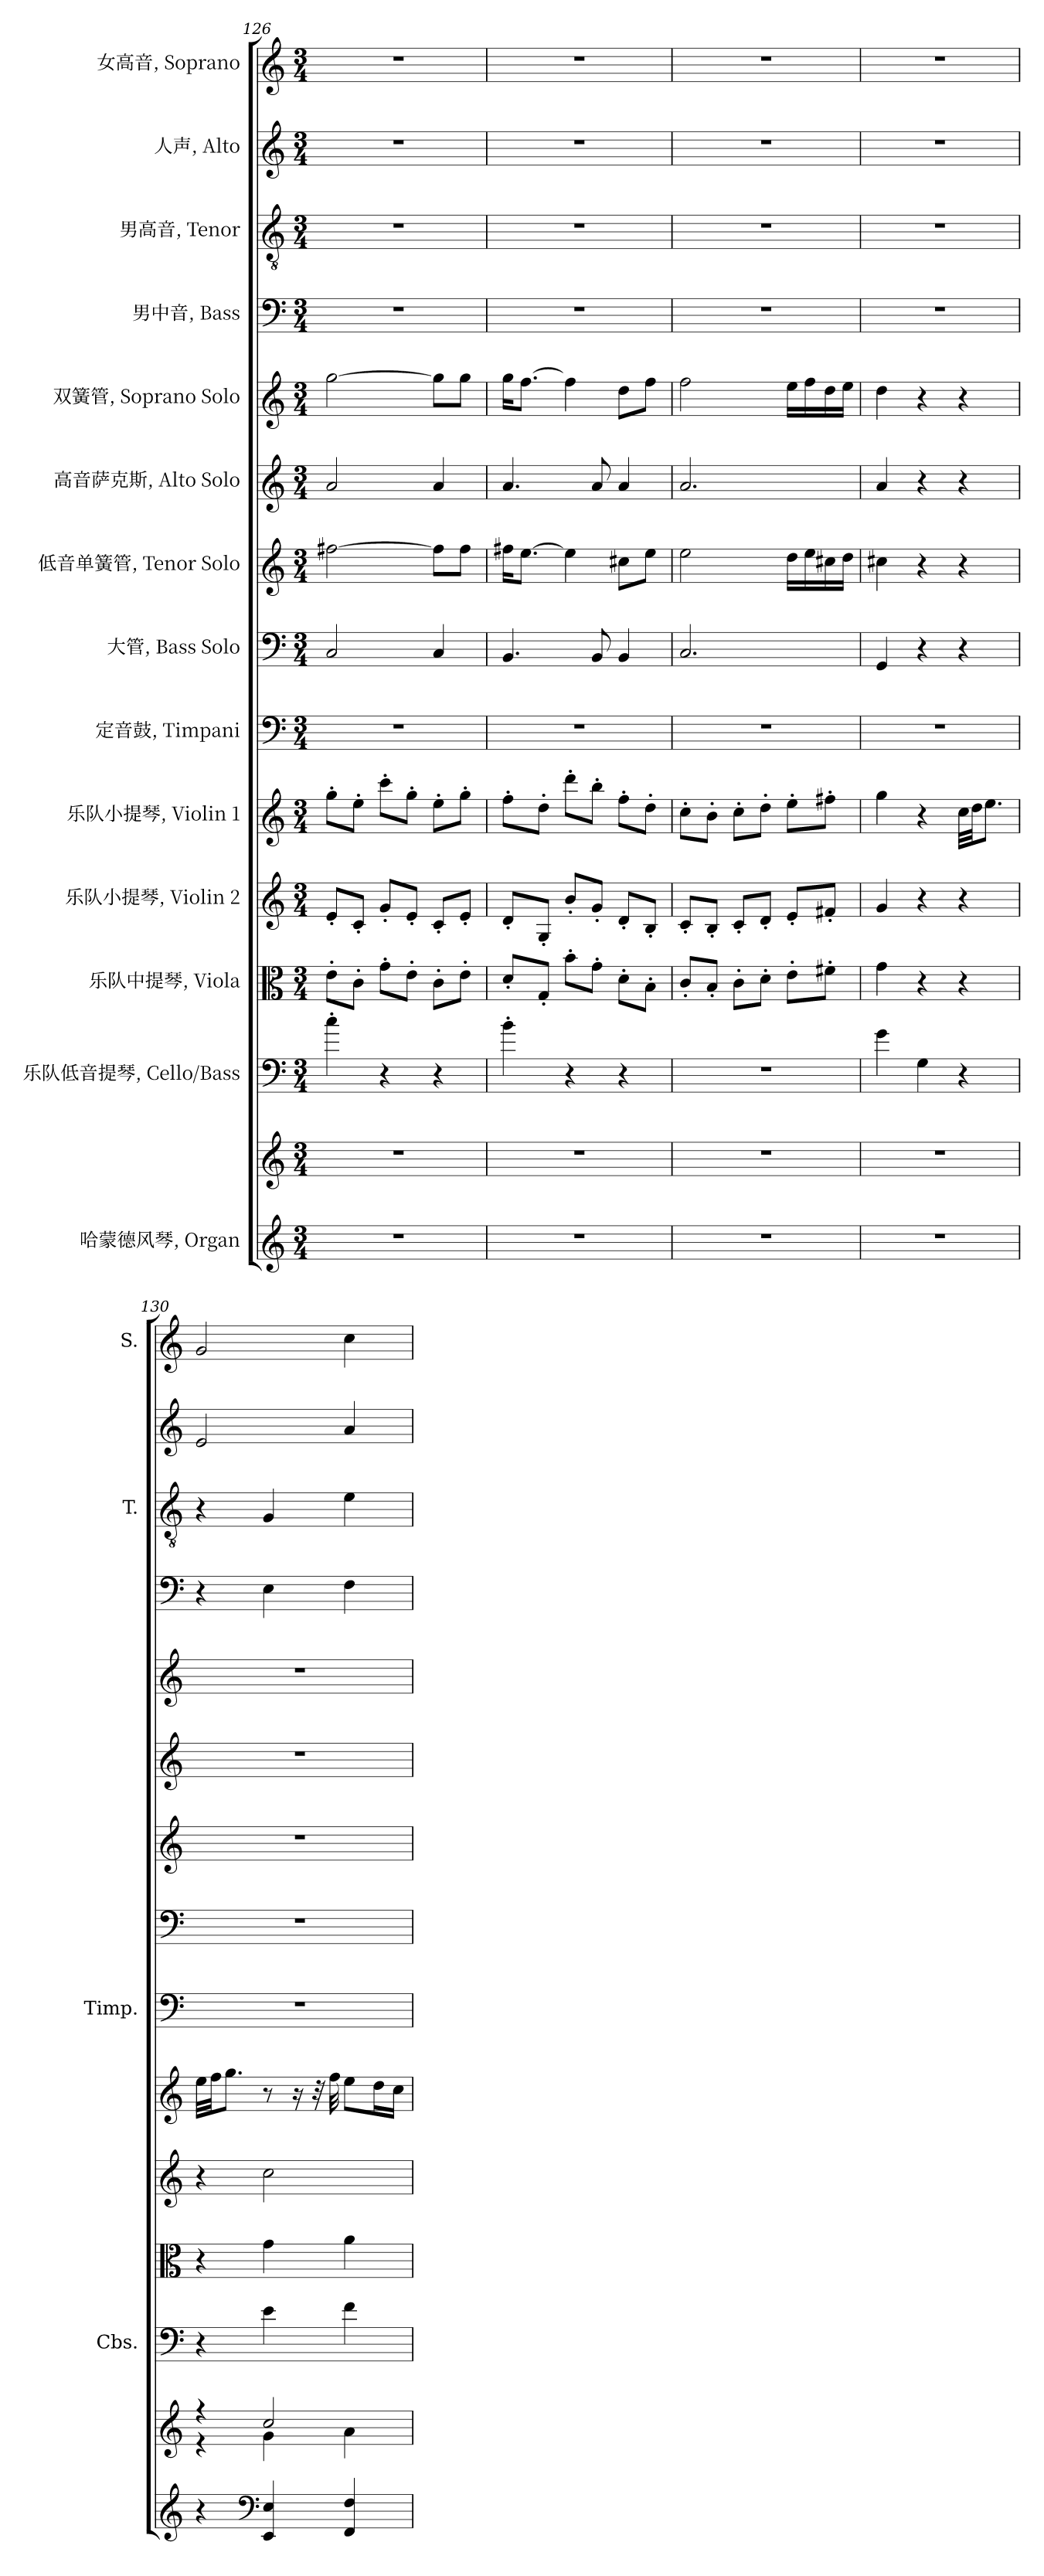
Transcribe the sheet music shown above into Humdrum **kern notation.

**kern	**kern	**kern	**kern	**kern	**kern	**kern	**kern	**kern	**kern	**kern	**kern	**kern	**kern	**kern
*part14	*part14	*part13	*part12	*part11	*part10	*part9	*part8	*part7	*part6	*part5	*part4	*part3	*part2	*part1
*staff15	*staff14	*staff13	*staff12	*staff11	*staff10	*staff9	*staff8	*staff7	*staff6	*staff5	*staff4	*staff3	*staff2	*staff1
*I"哈蒙德风琴, Organ	*	*I"乐队低音提琴, Cello/Bass	*I"乐队中提琴, Viola	*I"乐队小提琴, Violin 2	*I"乐队小提琴, Violin 1	*I"定音鼓, Timpani	*I"大管, Bass Solo	*I"低音单簧管, Tenor Solo	*I"高音萨克斯, Alto Solo	*I"双簧管, Soprano Solo	*I"男中音, Bass	*I"男高音, Tenor	*I"人声, Alto	*I"女高音, Soprano
*	*	*I'Cbs.	*	*	*	*I'Timp.	*	*	*	*	*	*I'T.	*	*I'S.
*clefG2	*clefG2	*clefF4	*clefC3	*clefG2	*clefG2	*clefF4	*clefF4	*clefG2	*clefG2	*clefG2	*clefF4	*clefGv2	*clefG2	*clefG2
*	*	*ITrd7c12	*	*	*	*	*	*ITrd1c2	*ITrd1c2	*	*	*	*	*
*k[]	*k[]	*k[]	*k[]	*k[]	*k[]	*k[]	*k[]	*k[b-e-]	*k[b-e-]	*k[]	*k[]	*k[]	*k[]	*k[]
*M3/4	*M3/4	*M3/4	*M3/4	*M3/4	*M3/4	*M3/4	*M3/4	*M3/4	*M3/4	*M3/4	*M3/4	*M3/4	*M3/4	*M3/4
=126	=126	=126	=126	=126	=126	=126	=126	=126	=126	=126	=126	=126	=126	=126
2.r	2.r	4c'\	8e'\L	8e'/L	8gg'\L	2.r	2C/	[2een\	2g/	[2gg\	2.r	2.r	2.r	2.r
.	.	.	8c'\J	8c'/J	8ee'\J	.	.	.	.	.	.	.	.	.
.	.	4r	8g'\L	8g'/L	8ccc'\L	.	.	.	.	.	.	.	.	.
.	.	.	8e'\J	8e'/J	8gg'\J	.	.	.	.	.	.	.	.	.
.	.	4r	8c'\L	8c'/L	8ee'\L	.	4C/	8ee\L]	4g/	8gg\L]	.	.	.	.
.	.	.	8e'\J	8e'/J	8gg'\J	.	.	8ee\J	.	8gg\J	.	.	.	.
=127	=127	=127	=127	=127	=127	=127	=127	=127	=127	=127	=127	=127	=127	=127
2.r	2.r	4B'\	8d'/L	8d'/L	8ff'\L	2.r	4.BB/	16een\KL	4.g/	16gg\KL	2.r	2.r	2.r	2.r
.	.	.	.	.	.	.	.	[8.dd\J	.	[8.ff\J	.	.	.	.
.	.	.	8G'/J	8G'/J	8dd'\J	.	.	.	.	.	.	.	.	.
.	.	4r	8b'\L	8b'/L	8ddd'\L	.	.	4dd\]	.	4ff\]	.	.	.	.
.	.	.	8g'\J	8g'/J	8bb'\J	.	8BB/	.	8g/	.	.	.	.	.
.	.	4r	8d'\L	8d'/L	8ff'\L	.	4BB/	8bn\L	4g/	8dd\L	.	.	.	.
.	.	.	8B'\J	8B'/J	8dd'\J	.	.	8dd\J	.	8ff\J	.	.	.	.
!!LO:PB:g=z
=128	=128	=128	=128	=128	=128	=128	=128	=128	=128	=128	=128	=128	=128	=128
2.r	2.r	2.r	8c'/L	8c'/L	8cc'\L	2.r	2.C/	2dd\	2.g/	2ff\	2.r	2.r	2.r	2.r
.	.	.	8B'/J	8B'/J	8b'\J	.	.	.	.	.	.	.	.	.
.	.	.	8c'\L	8c'/L	8cc'\L	.	.	.	.	.	.	.	.	.
.	.	.	8d'\J	8d'/J	8dd'\J	.	.	.	.	.	.	.	.	.
.	.	.	8e'\L	8e'/L	8ee'\L	.	.	16cc\LL	.	16ee\LL	.	.	.	.
.	.	.	.	.	.	.	.	16dd\	.	16ff\	.	.	.	.
.	.	.	8f#X'\J	8f#X'/J	8ff#X'\J	.	.	16bn\	.	16dd\	.	.	.	.
.	.	.	.	.	.	.	.	16cc\JJ	.	16ee\JJ	.	.	.	.
=129	=129	=129	=129	=129	=129	=129	=129	=129	=129	=129	=129	=129	=129	=129
2.r	2.r	4G\	4g\	4g/	4gg\	2.r	4GG/	4bn\	4g/	4dd\	2.r	2.r	2.r	2.r
.	.	4GG\	4r	4r	4r	.	4r	4r	4r	4r	.	.	.	.
.	.	4r	4r	4r	32cc\LLL	.	4r	4r	4r	4r	.	.	.	.
.	.	.	.	.	32dd\JJ	.	.	.	.	.	.	.	.	.
.	.	.	.	.	8.ee\J	.	.	.	.	.	.	.	.	.
=130	=130	=130	=130	=130	=130	=130	=130	=130	=130	=130	=130	=130	=130	=130
*	*^	*	*	*	*	*	*	*	*	*	*	*	*	*
4r	4r	4r	4r	4r	4r	32ee\LLL	2.r	2.r	2.r	2.r	2.r	4r	4r	2e/	2g/
.	.	.	.	.	.	32ff\JJ	.	.	.	.	.	.	.	.	.
.	.	.	.	.	.	8.gg\J	.	.	.	.	.	.	.	.	.
*clefF4	*	*	*	*	*	*	*	*	*	*	*	*	*	*	*
4EE/ 4E/	2cc/	4g\	4E\	4g\	2cc\	8r	.	.	.	.	.	4E\	4G/	.	.
.	.	.	.	.	.	16r	.	.	.	.	.	.	.	.	.
.	.	.	.	.	.	32r	.	.	.	.	.	.	.	.	.
.	.	.	.	.	.	32ff\	.	.	.	.	.	.	.	.	.
4FF/ 4F/	.	4a\	4F\	4a\	.	8ee\L	.	.	.	.	.	4F\	4e\	4a/	4cc\
.	.	.	.	.	.	16dd\L	.	.	.	.	.	.	.	.	.
.	.	.	.	.	.	16cc\JJ	.	.	.	.	.	.	.	.	.
*	*v	*v	*	*	*	*	*	*	*	*	*	*	*	*	*
=	=	=	=	=	=	=	=	=	=	=	=	=	=	=
*-	*-	*-	*-	*-	*-	*-	*-	*-	*-	*-	*-	*-	*-	*-
